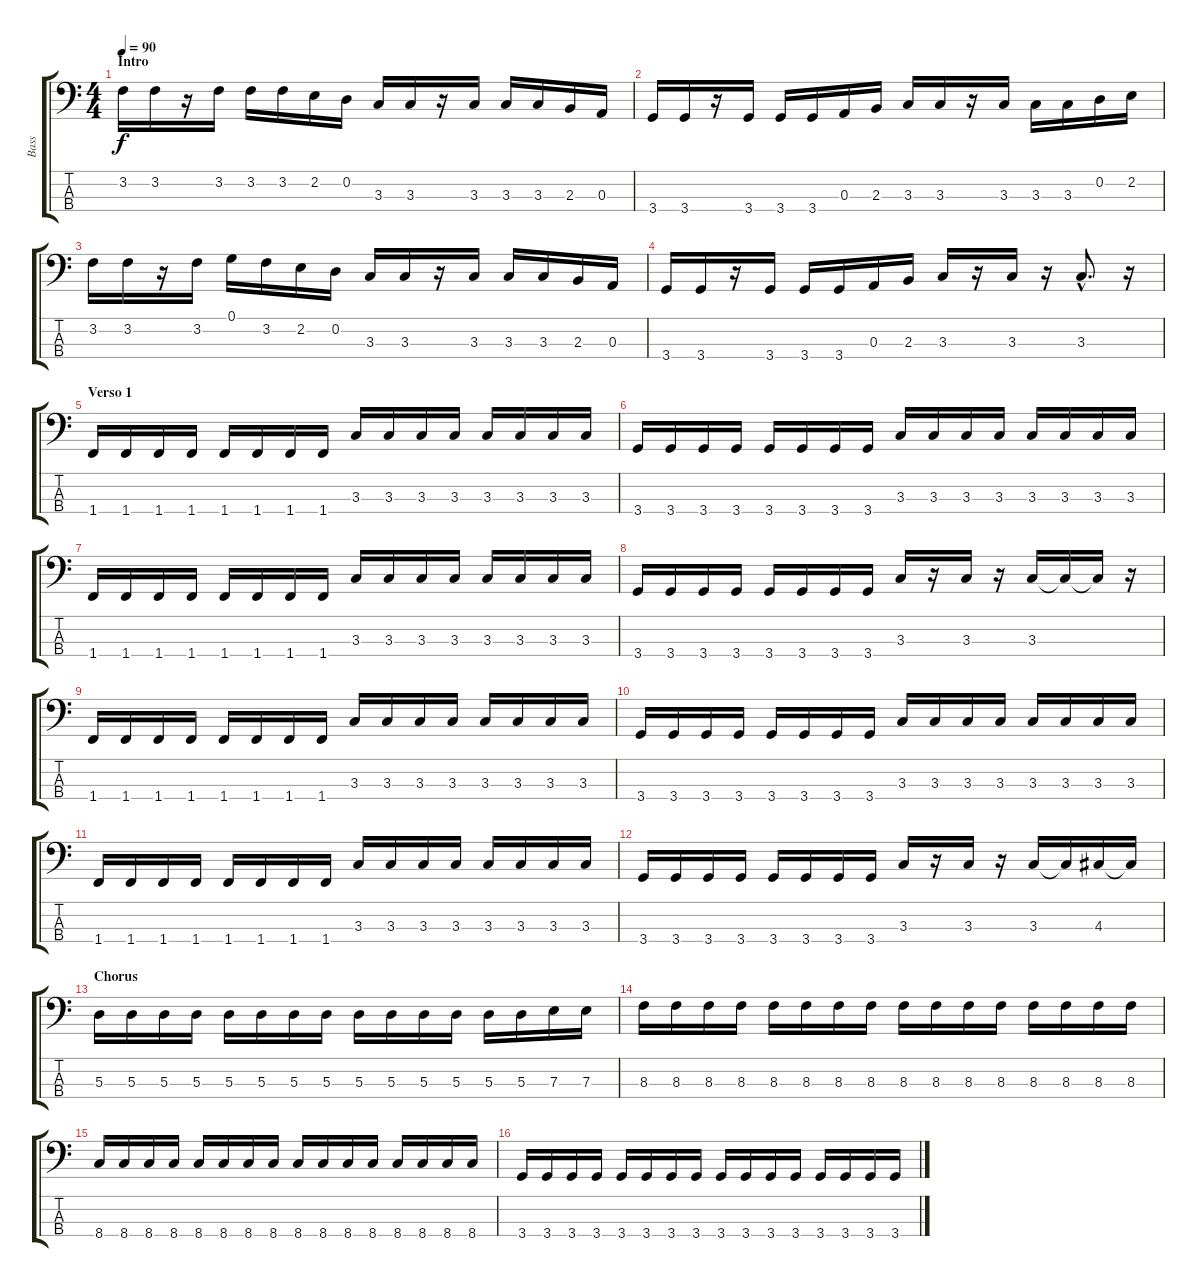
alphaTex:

\track ("Bass" "Bass") {instrument electricbassfinger}
\staff {score tabs}
\tuning (G2 D2 A1 E1) {hide}
\ts (4 4)
\section ("" "Intro")
\tempo 90
\clef f4
\ks c
3.2.16{dy f instrument electricbassfinger} 3.2.16 r.16 3.2.16 3.2.16 3.2.16 2.2.16 0.2.16 3.3.16 3.3.16 r.16 3.3.16 3.3.16 3.3.16 2.3.16 0.3.16 |
3.4.16 3.4.16 r.16 3.4.16 3.4.16 3.4.16 0.3.16 2.3.16 3.3.16 3.3.16 r.16 3.3.16 3.3.16 3.3.16 0.2.16 2.2.16 |
3.2.16 3.2.16 r.16 3.2.16 0.1.16 3.2.16 2.2.16 0.2.16 3.3.16 3.3.16 r.16 3.3.16 3.3.16 3.3.16 2.3.16 0.3.16 |
3.4.16 3.4.16 r.16 3.4.16 3.4.16 3.4.16 0.3.16 2.3.16 3.3.16 r.16 3.3.16 r.16 3.3{hac}.8{d} r.16 |
\section ("" "Verso 1")
1.4.16 1.4.16 1.4.16 1.4.16 1.4.16 1.4.16 1.4.16 1.4.16 3.3.16 3.3.16 3.3.16 3.3.16 3.3.16 3.3.16 3.3.16 3.3.16 |
3.4.16 3.4.16 3.4.16 3.4.16 3.4.16 3.4.16 3.4.16 3.4.16 3.3.16 3.3.16 3.3.16 3.3.16 3.3.16 3.3.16 3.3.16 3.3.16 |
1.4.16 1.4.16 1.4.16 1.4.16 1.4.16 1.4.16 1.4.16 1.4.16 3.3.16 3.3.16 3.3.16 3.3.16 3.3.16 3.3.16 3.3.16 3.3.16 |
3.4.16 3.4.16 3.4.16 3.4.16 3.4.16 3.4.16 3.4.16 3.4.16 3.3.16 r.16 3.3.16 r.16 3.3.16 3.3{t}.16 3.3{t}.16 r.16 |
1.4.16 1.4.16 1.4.16 1.4.16 1.4.16 1.4.16 1.4.16 1.4.16 3.3.16 3.3.16 3.3.16 3.3.16 3.3.16 3.3.16 3.3.16 3.3.16 |
3.4.16 3.4.16 3.4.16 3.4.16 3.4.16 3.4.16 3.4.16 3.4.16 3.3.16 3.3.16 3.3.16 3.3.16 3.3.16 3.3.16 3.3.16 3.3.16 |
1.4.16 1.4.16 1.4.16 1.4.16 1.4.16 1.4.16 1.4.16 1.4.16 3.3.16 3.3.16 3.3.16 3.3.16 3.3.16 3.3.16 3.3.16 3.3.16 |
3.4.16 3.4.16 3.4.16 3.4.16 3.4.16 3.4.16 3.4.16 3.4.16 3.3.16 r.16 3.3.16 r.16 3.3.16 3.3{t}.16 4.3.16 4.3{t}.16 |
\section ("" "Chorus")
5.3.16 5.3.16 5.3.16 5.3.16 5.3.16 5.3.16 5.3.16 5.3.16 5.3.16 5.3.16 5.3.16 5.3.16 5.3.16 5.3.16 7.3.16 7.3.16 |
8.3.16 8.3.16 8.3.16 8.3.16 8.3.16 8.3.16 8.3.16 8.3.16 8.3.16 8.3.16 8.3.16 8.3.16 8.3.16 8.3.16 8.3.16 8.3.16 |
8.4.16 8.4.16 8.4.16 8.4.16 8.4.16 8.4.16 8.4.16 8.4.16 8.4.16 8.4.16 8.4.16 8.4.16 8.4.16 8.4.16 8.4.16 8.4.16 |
3.4.16 3.4.16 3.4.16 3.4.16 3.4.16 3.4.16 3.4.16 3.4.16 3.4.16 3.4.16 3.4.16 3.4.16 3.4.16 3.4.16 3.4.16 3.4.16
